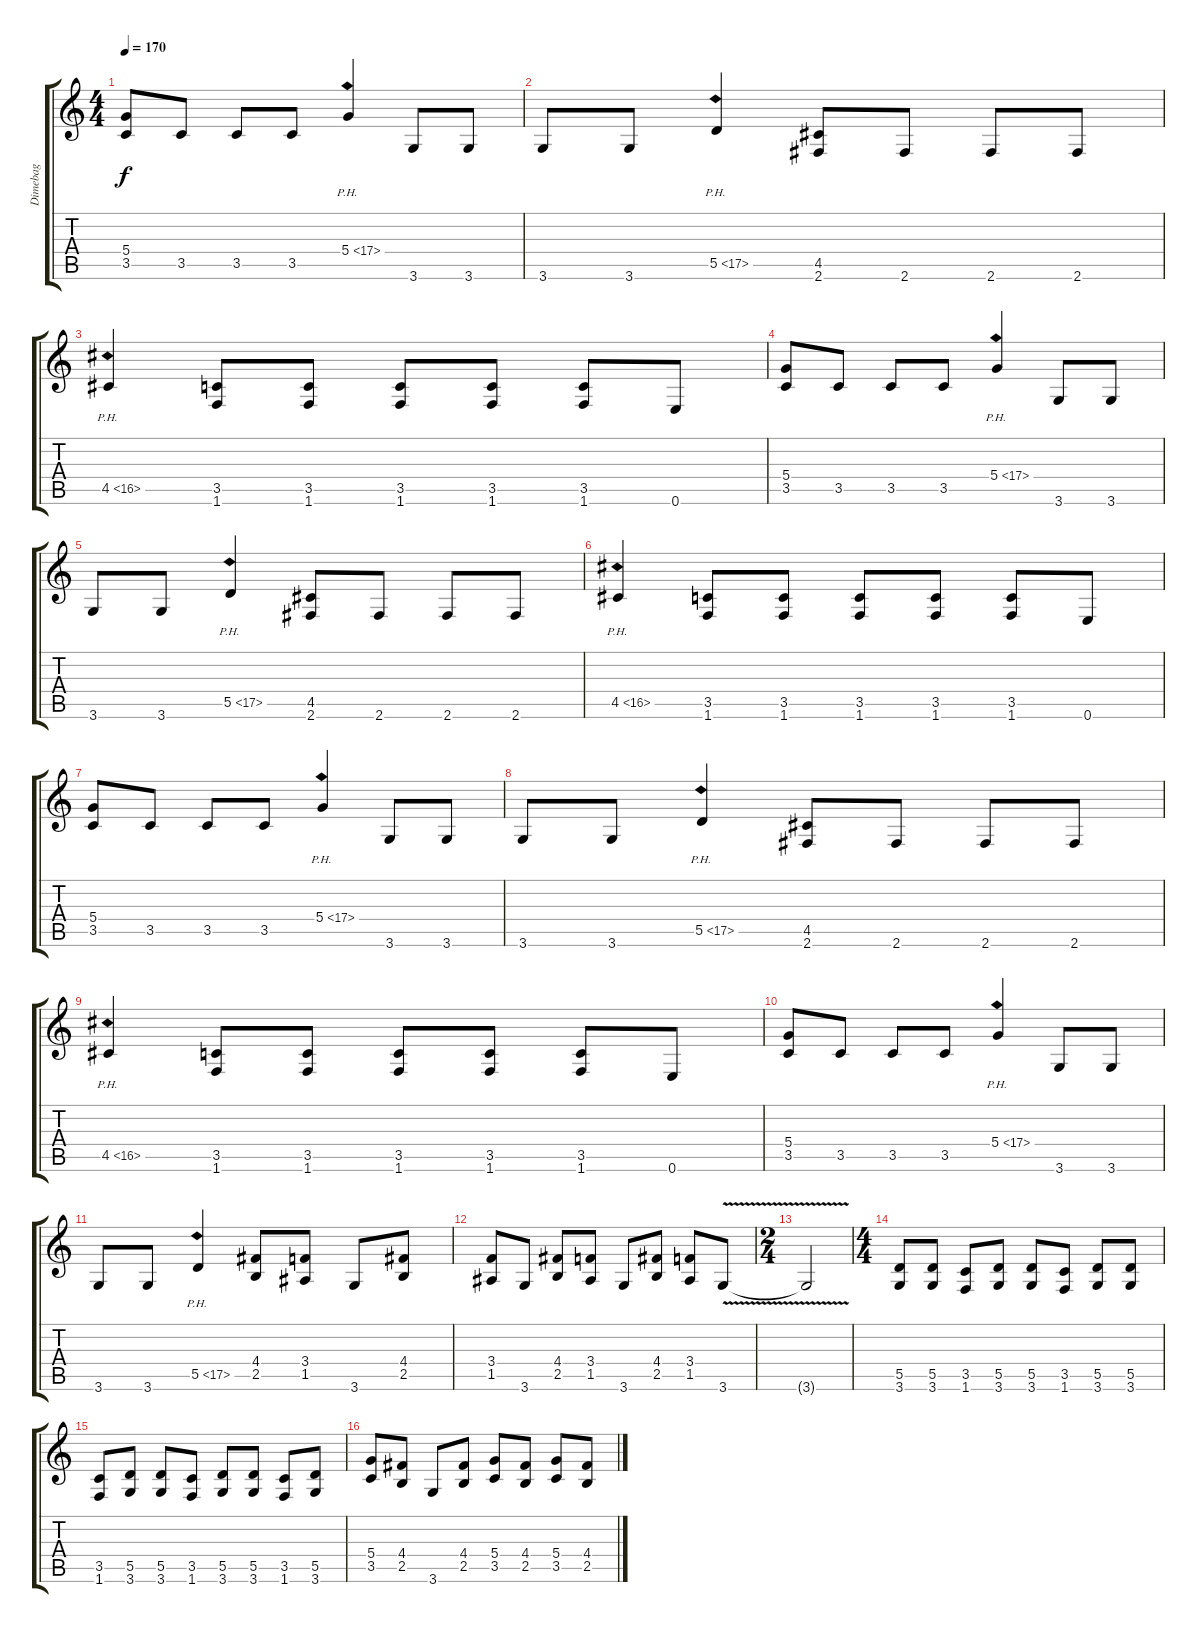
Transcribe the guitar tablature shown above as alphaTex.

\track ("Dimebag" "Dimebag") {instrument distortionguitar}
\staff {score tabs}
\tuning (E4 B3 G3 D3 A2 E2) {hide}
\ts (4 4)
\tempo 170
\clef g2
\ks c
(5.4 3.5).8{dy f} 3.5.8 3.5.8 3.5.8 5.4{ph 12}.4 3.6.8 3.6.8 |
3.6.8 3.6.8 5.5{ph 12}.4 (4.5 2.6).8 2.6.8 2.6.8 2.6.8 |
4.5{ph 12}.4 (3.5 1.6).8 (3.5 1.6).8 (3.5 1.6).8 (3.5 1.6).8 (3.5 1.6).8 0.6.8 |
(5.4 3.5).8 3.5.8 3.5.8 3.5.8 5.4{ph 12}.4 3.6.8 3.6.8 |
3.6.8 3.6.8 5.5{ph 12}.4 (4.5 2.6).8 2.6.8 2.6.8 2.6.8 |
4.5{ph 12}.4 (3.5 1.6).8 (3.5 1.6).8 (3.5 1.6).8 (3.5 1.6).8 (3.5 1.6).8 0.6.8 |
(5.4 3.5).8 3.5.8 3.5.8 3.5.8 5.4{ph 12}.4 3.6.8 3.6.8 |
3.6.8 3.6.8 5.5{ph 12}.4 (4.5 2.6).8 2.6.8 2.6.8 2.6.8 |
4.5{ph 12}.4 (3.5 1.6).8 (3.5 1.6).8 (3.5 1.6).8 (3.5 1.6).8 (3.5 1.6).8 0.6.8 |
(5.4 3.5).8 3.5.8 3.5.8 3.5.8 5.4{ph 12}.4 3.6.8 3.6.8 |
3.6.8 3.6.8 5.5{ph 12}.4 (4.4 2.5).8 (3.4 1.5).8 3.6.8 (4.4 2.5).8 |
(3.4 1.5).8 3.6.8 (4.4 2.5).8 (3.4 1.5).8 3.6.8 (4.4 2.5).8 (3.4 1.5).8 3.6{v}.8 |
\ts (2 4)
3.6{t}.2 |
\ts (4 4)
(5.5 3.6).8 (5.5 3.6).8 (3.5 1.6).8 (5.5 3.6).8 (5.5 3.6).8 (3.5 1.6).8 (5.5 3.6).8 (5.5 3.6).8 |
(3.5 1.6).8 (5.5 3.6).8 (5.5 3.6).8 (3.5 1.6).8 (5.5 3.6).8 (5.5 3.6).8 (3.5 1.6).8 (5.5 3.6).8 |
(5.4 3.5).8 (4.4 2.5).8 3.6.8 (4.4 2.5).8 (5.4 3.5).8 (4.4 2.5).8 (5.4 3.5).8 (4.4 2.5).8
